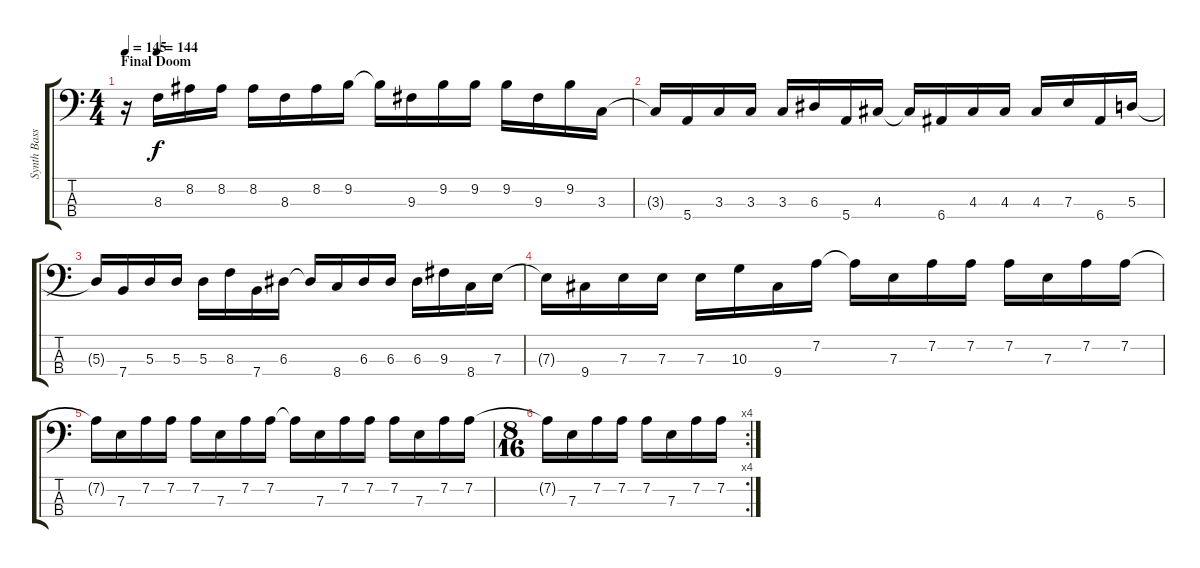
\track ("Synth Bass" "Synth Bass") {instrument synthbass1}
\staff {score tabs}
\tuning (G2 D2 A1 E1) {hide}
\ts (4 4)
\section ("" "Final Doom")
\tempo 145
\tempo (144 0.0625)
\clef f4
\ks c
r.16{dy f} 8.3.16 8.2.16 8.2.16 8.2.16 8.3.16 8.2.16 9.2.16 9.2{t}.16 9.3.16 9.2.16 9.2.16 9.2.16 9.3.16 9.2.16 3.3.16 |
3.3{t}.16 5.4.16 3.3.16 3.3.16 3.3.16 6.3.16 5.4.16 4.3.16 4.3{t}.16 6.4.16 4.3.16 4.3.16 4.3.16 7.3.16 6.4.16 5.3.16 |
5.3{t}.16 7.4.16 5.3.16 5.3.16 5.3.16 8.3.16 7.4.16 6.3.16 6.3{t}.16 8.4.16 6.3.16 6.3.16 6.3.16 9.3.16 8.4.16 7.3.16 |
7.3{t}.16 9.4.16 7.3.16 7.3.16 7.3.16 10.3.16 9.4.16 7.2.16 7.2{t}.16 7.3.16 7.2.16 7.2.16 7.2.16 7.3.16 7.2.16 7.2.16 |
7.2{t}.16 7.3.16 7.2.16 7.2.16 7.2.16 7.3.16 7.2.16 7.2.16 7.2{t}.16 7.3.16 7.2.16 7.2.16 7.2.16 7.3.16 7.2.16 7.2.16 |
\rc 4
\ts (8 16)
7.2{t}.16 7.3.16 7.2.16 7.2.16 7.2.16 7.3.16 7.2.16 7.2.16
